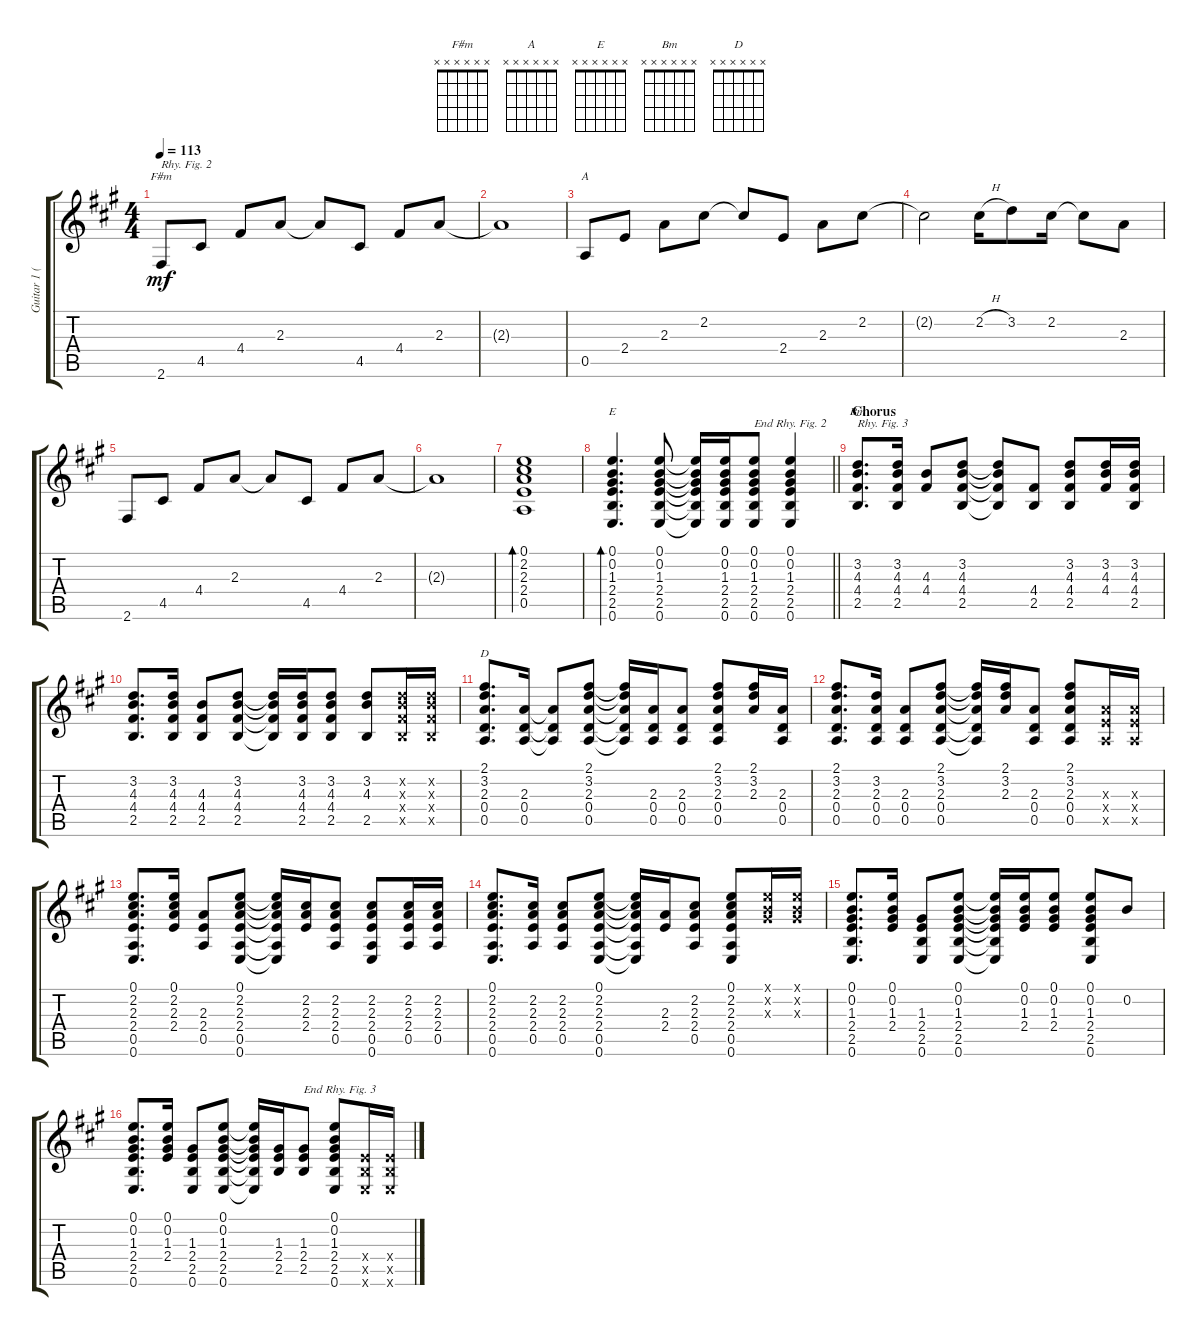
\track ("Guitar 1 (clean)" "Guitar 1 (") {instrument electricguitarclean}
\staff {score tabs}
\tuning (E4 B3 G3 D3 A2 E2) {hide}
\chord ("F#m" x x x x x x)
\chord ("A" x x x x x x)
\chord ("E" x x x x x x)
\chord ("Bm" x x x x x x)
\chord ("D" x x x x x x)
\ts (4 4)
\tempo 113
\clef g2
\ks f#minor
2.6.8{ch "F#m" txt "Rhy. Fig. 2" dy mf} 4.5.8 4.4.8 2.3.8 2.3{t}.8 4.5.8 4.4.8 2.3.8 |
2.3{t}.1 |
0.5.8{ch "A"} 2.4.8 2.3.8 2.2.8 2.2{t}.8 2.4.8 2.3.8 2.2.8 |
2.2{t}.2 2.2{h}.16 3.2.8 2.2.16 2.2{t}.8 2.3.8 |
2.6.8 4.5.8 4.4.8 2.3.8 2.3{t}.8 4.5.8 4.4.8 2.3.8 |
2.3{t}.1 |
(0.1 2.2 2.3 2.4 0.5).1{bd 240} |
\barLineRight lightlight
(0.1 0.2 1.3 2.4 2.5 0.6).4{d bd 240 ch "E"} (0.1 0.2 1.3 2.4 2.5 0.6).8 (0.1{t} 0.2{t} 1.3{t} 2.4{t} 2.5{t} 0.6{t}).16 (0.1 0.2 1.3 2.4 2.5 0.6).16 (0.1 0.2 1.3 2.4 2.5 0.6).8{txt "End Rhy. Fig. 2"} (0.1 0.2 1.3 2.4 2.5 0.6).4 |
\section ("" "Chorus")
(3.2 4.3 4.4 2.5).8{d ch "Bm" txt "Rhy. Fig. 3"} (3.2 4.3 4.4 2.5).16 (4.3 4.4).8 (3.2 4.3 4.4 2.5).8 (3.2{t} 4.3{t} 4.4{t} 2.5{t}).8 (4.4 2.5).8 (3.2 4.3 4.4 2.5).8 (3.2 4.3 4.4).16 (3.2 4.3 4.4 2.5).16 |
(3.2 4.3 4.4 2.5).8{d} (3.2 4.3 4.4 2.5).16 (4.3 4.4 2.5).8 (3.2 4.3 4.4 2.5).8 (3.2{t} 4.3{t} 4.4{t} 2.5{t}).16 (3.2 4.3 4.4 2.5).16 (3.2 4.3 4.4 2.5).8 (3.2 4.3 2.5).8 (3.2{x} 4.3{x} 4.4{x} 2.5{x}).16 (3.2{x} 4.3{x} 4.4{x} 2.5{x}).16 |
(2.1 3.2 2.3 0.4 0.5).8{d ch "D"} (2.3 0.4 0.5).16 (2.3{t} 0.4{t} 0.5{t}).8 (2.1 3.2 2.3 0.4 0.5).8 (2.1{t} 3.2{t} 2.3{t} 0.4{t} 0.5{t}).16 (2.3 0.4 0.5).16 (2.3 0.4 0.5).8 (2.1 3.2 2.3 0.4 0.5).8 (2.1 3.2 2.3).16 (2.3 0.4 0.5).16 |
(2.1 3.2 2.3 0.4 0.5).8{d} (3.2 2.3 0.4 0.5).16 (2.3 0.4 0.5).8 (2.1 3.2 2.3 0.4 0.5).8 (2.1{t} 3.2{t} 2.3{t} 0.4{t} 0.5{t}).16 (2.1 3.2 2.3).16 (2.3 0.4 0.5).8 (2.1 3.2 2.3 0.4 0.5).8 (2.3{x} 2.4{x} 0.5{x}).16 (2.3{x} 2.4{x} 0.5{x}).16 |
(0.1 2.2 2.3 2.4 0.5 0.6).8{d} (0.1 2.2 2.3 2.4).16 (2.3 2.4 0.5).8 (0.1 2.2 2.3 2.4 0.5 0.6).8 (0.1{t} 2.2{t} 2.3{t} 2.4{t} 0.5{t} 0.6{t}).16 (2.2 2.3 2.4).16 (2.2 2.3 2.4 0.5).8 (2.2 2.3 2.4 0.5 0.6).8 (2.2 2.3 2.4 0.5).16 (2.2 2.3 2.4 0.5).16 |
(0.1 2.2 2.3 2.4 0.5 0.6).8{d} (2.2 2.3 2.4 0.5).16 (2.2 2.3 2.4 0.5).8 (0.1 2.2 2.3 2.4 0.5 0.6).8 (0.1{t} 2.2{t} 2.3{t} 2.4{t} 0.5{t} 0.6{t}).16 (2.3 2.4).16 (2.2 2.3 2.4 0.5).8 (0.1 2.2 2.3 2.4 0.5 0.6).8 (0.1{x} 0.2{x} 1.3{x}).16 (0.1{x} 0.2{x} 1.3{x}).16 |
(0.1 0.2 1.3 2.4 2.5 0.6).8{d} (0.1 0.2 1.3 2.4).16 (1.3 2.4 2.5 0.6).8 (0.1 0.2 1.3 2.4 2.5 0.6).8 (0.1{t} 0.2{t} 1.3{t} 2.4{t} 2.5{t} 0.6{t}).16 (0.1 0.2 1.3 2.4).16 (0.1 0.2 1.3 2.4).8 (0.1 0.2 1.3 2.4 2.5 0.6).8 0.2.8 |
(0.1 0.2 1.3 2.4 2.5 0.6).8{d} (0.1 0.2 1.3 2.4).16 (1.3 2.4 2.5 0.6).8 (0.1 0.2 1.3 2.4 2.5 0.6).8 (0.1{t} 0.2{t} 1.3{t} 2.4{t} 2.5{t} 0.6{t}).16 (1.3 2.4 2.5).16 (1.3 2.4 2.5).8{txt "End Rhy. Fig. 3"} (0.1 0.2 1.3 2.4 2.5 0.6).8 (2.4{x} 2.5{x} 0.6{x}).16 (2.4{x} 2.5{x} 0.6{x}).16
